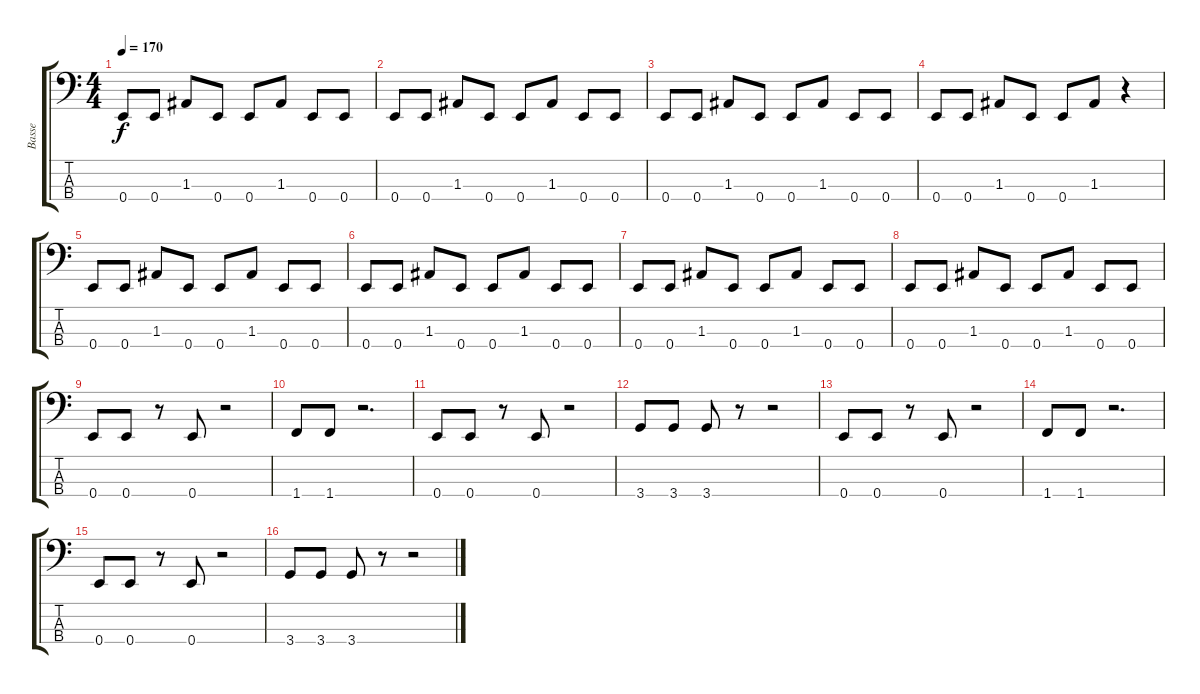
\track ("Basse" "Basse") {instrument electricbasspick}
\staff {score tabs}
\tuning (G2 D2 A1 E1) {hide}
\ts (4 4)
\section ("" "")
\tempo 170
\clef f4
\ks c
0.4.8{dy f} 0.4.8 1.3.8 0.4.8 0.4.8 1.3.8 0.4.8 0.4.8 |
0.4.8 0.4.8 1.3.8 0.4.8 0.4.8 1.3.8 0.4.8 0.4.8 |
0.4.8 0.4.8 1.3.8 0.4.8 0.4.8 1.3.8 0.4.8 0.4.8 |
0.4.8 0.4.8 1.3.8 0.4.8 0.4.8 1.3.8 r.4 |
0.4.8 0.4.8 1.3.8 0.4.8 0.4.8 1.3.8 0.4.8 0.4.8 |
0.4.8 0.4.8 1.3.8 0.4.8 0.4.8 1.3.8 0.4.8 0.4.8 |
0.4.8 0.4.8 1.3.8 0.4.8 0.4.8 1.3.8 0.4.8 0.4.8 |
0.4.8 0.4.8 1.3.8 0.4.8 0.4.8 1.3.8 0.4.8 0.4.8 |
\section ("" "")
0.4.8 0.4.8 r.8 0.4.8 r.2 |
1.4.8 1.4.8 r.2{d} |
0.4.8 0.4.8 r.8 0.4.8 r.2 |
3.4.8 3.4.8 3.4.8 r.8 r.2 |
0.4.8 0.4.8 r.8 0.4.8 r.2 |
1.4.8 1.4.8 r.2{d} |
0.4.8 0.4.8 r.8 0.4.8 r.2 |
3.4.8 3.4.8 3.4.8 r.8 r.2
